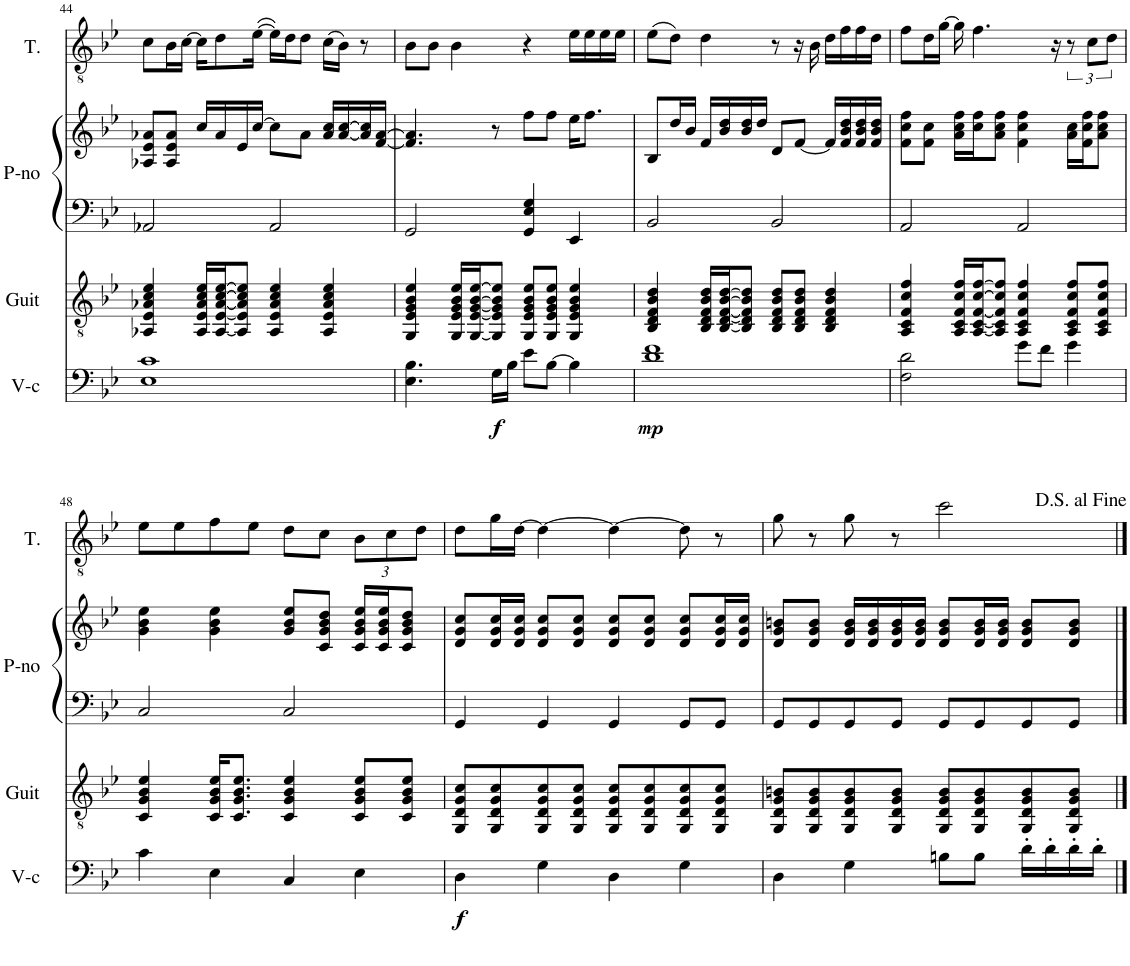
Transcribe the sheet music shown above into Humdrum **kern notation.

**kern	**dynam	**kern	**kern	**kern	**kern
*part4	*part4	*part3	*part2	*part2	*part1
*staff5	*staff5	*staff4	*staff3	*staff2	*staff1
*I"Cello	*	*I"Guitar	*I"Piano	*	*I"Tenor
*	*	*I'Guit	*I'P-no	*	*I'T.
!!LO:PB:g=z
*clefF4	*	*clefGv2	*clefF4	*clefG2	*clefGv2
*k[b-e-]	*	*k[b-e-]	*k[b-e-]	*k[b-e-]	*k[b-e-]
*M4/4	*	*M4/4	*M4/4	*M4/4	*M4/4
=44	=44	=44	=44	=44	=44
1E- 1c	.	4AA-X/ 4E-/ 4A-X/ 4c/ 4e-/	2AA-X/	8A-X/ 8e-/ 8a-X/L	8c\L
.	.	.	.	8A-/ 8e-/ 8a-/J	16B-\L
.	.	.	.	.	[16c\JJ
.	.	16AA-/ 16E-/ 16A-/ 16c/ 16e-/LL	.	16cc/LL	16c\KL]
.	.	[16AA-/ [16E-/ [16A-/ [16c/ [16e-/J	.	16a-/	8d\
.	.	8AA-/] 8E-/] 8A-/] 8c/] 8e-/]J	.	16e-/	.
.	.	.	.	[16cc/JJ	([16e-\Jk
.	.	4AA-/ 4E-/ 4A-/ 4c/ 4e-/	2AA-/	8cc\L]	16e-\LL])
.	.	.	.	.	16d\J
.	.	.	.	8a-\J	8d\J
.	.	4AA-/ 4E-/ 4A-/ 4c/ 4e-/	.	16a-/ 16cc/LL	(16c\LL
.	.	.	.	[16a-/ [16cc/	16B-\JJ)
.	.	.	.	16a-/] 16cc/]	8r
.	.	.	.	[16f/ [16a-/JJ	.
=45	=45	=45	=45	=45	=45
4.E-\ 4.B-\	.	4GG/ 4E-/ 4G/ 4B-/ 4e-/	2GG/	4.f/] 4.a-/]	8B-\L
.	.	.	.	.	8B-\J
.	.	16GG/ 16E-/ 16G/ 16B-/ 16e-/LL	.	.	4B-\
.	.	[16GG/ [16E-/ [16G/ [16B-/ [16e-/J	.	.	.
!	!LO:DY:b	!	!	!	!
16G\LL	f	8GG/] 8E-/] 8G/] 8B-/] 8e-/]J	.	8r	.
16B-\JJ	.	.	.	.	.
8e-\L	.	8GG/ 8E-/ 8G/ 8B-/ 8e-/L	4GG/ 4E-/ 4G/	8ff\L	4r
[8B-\J	.	8GG/ 8E-/ 8G/ 8B-/ 8e-/J	.	8ff\J	.
4B-\]	.	4GG/ 4E-/ 4G/ 4B-/ 4e-/	4EE-/	16ee-\KL	16e-\LL
.	.	.	.	8.ff\J	16e-\
.	.	.	.	.	16e-\
.	.	.	.	.	16e-\JJ
=46	=46	=46	=46	=46	=46
!	!LO:DY:b	!	!	!	!
1d 1f	mp	4BB-/ 4D/ 4F/ 4B-/ 4d/	2BB-/	8B-/L	(8e-\L
.	.	.	.	16dd/L	8d\J)
.	.	.	.	16b-/JJ	.
.	.	16BB-/ 16D/ 16F/ 16B-/ 16d/LL	.	16f/LL	4d\
.	.	[16BB-/ [16D/ [16F/ [16B-/ [16d/J	.	16b-/ 16dd/	.
.	.	8BB-/] 8D/] 8F/] 8B-/] 8d/]J	.	16b-/ 16dd/	.
.	.	.	.	16dd/JJ	.
.	.	8BB-/ 8D/ 8F/ 8B-/ 8d/L	2BB-/	8d/L	8r
.	.	8BB-/ 8D/ 8F/ 8B-/ 8d/J	.	[8f/J	16r
.	.	.	.	.	16B-\
.	.	4BB-/ 4D/ 4F/ 4B-/ 4d/	.	16f/LL]	16d\LL
.	.	.	.	16f/ 16b-/ 16dd/	16f\
.	.	.	.	16f/ 16b-/ 16dd/	16f\
.	.	.	.	16f/ 16b-/ 16dd/JJ	16d\JJ
=47	=47	=47	=47	=47	=47
2F\ 2d\	.	4AA/ 4C/ 4F/ 4c/ 4f/	2AA/	8f\ 8cc\ 8ff\L	8f\L
.	.	.	.	8f\ 8cc\J	16d\L
.	.	.	.	.	[16g\JJ
.	.	16AA/ 16C/ 16F/ 16c/ 16f/LL	.	16a\ 16cc\ 16ff\LL	16g\]
.	.	[16AA/ [16C/ [16F/ [16c/ [16f/J	.	16cc\ 16ff\J	4.f\
.	.	8AA/] 8C/] 8F/] 8c/] 8f/]J	.	8a\ 8cc\ 8ff\J	.
8g\L	.	4AA/ 4C/ 4F/ 4c/ 4f/	2AA/	4f\ 4cc\ 4ff\	.
8f\J	.	.	.	.	.
.	.	.	.	.	16r
4g\	.	8AA/ 8C/ 8F/ 8c/ 8f/L	.	16a\ 16cc\LL	12r
.	.	.	.	16f\ 16cc\ 16ff\J	.
.	.	.	.	.	12c\L
.	.	8AA/ 8C/ 8F/ 8c/ 8f/J	.	8a\ 8cc\ 8ff\J	.
.	.	.	.	.	12d\J
!!LO:LB:g=z
=48	=48	=48	=48	=48	=48
4c\	.	4C/ 4G/ 4B-/ 4e-/	2C/	4g\ 4b-\ 4ee-\	8e-\L
.	.	.	.	.	8e-\
4E-\	.	16C/ 16G/ 16B-/ 16e-/KL	.	4g\ 4b-\ 4ee-\	8f\
.	.	8.C/ 8.G/ 8.B-/ 8.e-/J	.	.	.
.	.	.	.	.	8e-\J
4C/	.	4C/ 4G/ 4B-/ 4e-/	2C/	8g/ 8b-/ 8ee-/L	8d\L
.	.	.	.	8c/ 8g/ 8b-/ 8dd/J	8c\J
*	*	*	*	*	*Xbrackettup
4E-\	.	8C/ 8G/ 8B-/ 8e-/L	.	16c/ 16g/ 16b-/ 16ee-/LL	12B-\L
.	.	.	.	16c/ 16g/ 16b-/ 16ee-/J	.
.	.	.	.	.	12c\
.	.	8C/ 8G/ 8B-/ 8e-/J	.	8c/ 8g/ 8b-/ 8dd/J	.
.	.	.	.	.	12d\J
=49	=49	=49	=49	=49	=49
!	!LO:DY:b	!	!	!	!
4D\	f	8GG/ 8D/ 8G/ 8c/L	4GG/	8d/ 8g/ 8cc/L	8d\L
.	.	8GG/ 8D/ 8G/ 8c/	.	16d/ 16g/ 16cc/L	16g\L
.	.	.	.	16d/ 16g/ 16cc/JJ	[16d\JJ
4G\	.	8GG/ 8D/ 8G/ 8c/	4GG/	8d/ 8g/ 8cc/L	4d\_
.	.	8GG/ 8D/ 8G/ 8c/J	.	8d/ 8g/ 8cc/J	.
4D\	.	8GG/ 8D/ 8G/ 8c/L	4GG/	8d/ 8g/ 8cc/L	4d\_
.	.	8GG/ 8D/ 8G/ 8c/	.	8d/ 8g/ 8cc/J	.
4G\	.	8GG/ 8D/ 8G/ 8c/	8GG/L	8d/ 8g/ 8cc/L	8d\]
.	.	8GG/ 8D/ 8G/ 8c/J	8GG/J	16d/ 16g/ 16cc/L	8r
.	.	.	.	16d/ 16g/ 16cc/JJ	.
=50	=50	=50	=50	=50	=50
4D\	.	8GG/ 8D/ 8G/ 8Bn/L	8GG/L	8d/ 8g/ 8bn/L	8g\
.	.	8GG/ 8D/ 8G/ 8B/	8GG/	8d/ 8g/ 8b/J	8r
4G\	.	8GG/ 8D/ 8G/ 8B/	8GG/	16d/ 16g/ 16b/LL	8g\
.	.	.	.	16d/ 16g/ 16b/	.
.	.	8GG/ 8D/ 8G/ 8B/J	8GG/J	16d/ 16g/ 16b/	8r
.	.	.	.	16d/ 16g/ 16b/JJ	.
8Bn\L	.	8GG/ 8D/ 8G/ 8B/L	8GG/L	8d/ 8g/ 8b/L	2cc\
8B\J	.	8GG/ 8D/ 8G/ 8B/	8GG/	16d/ 16g/ 16b/L	.
.	.	.	.	16d/ 16g/ 16b/JJ	.
16d'\LL	.	8GG/ 8D/ 8G/ 8B/	8GG/	8d/ 8g/ 8b/L	.
16d'\	.	.	.	.	.
16d'\	.	8GG/ 8D/ 8G/ 8B/J	8GG/J	8d/ 8g/ 8b/J	.
16d'\JJ	.	.	.	.	.
==	==	==	==	==	==
*-	*-	*-	*-	*-	*-
